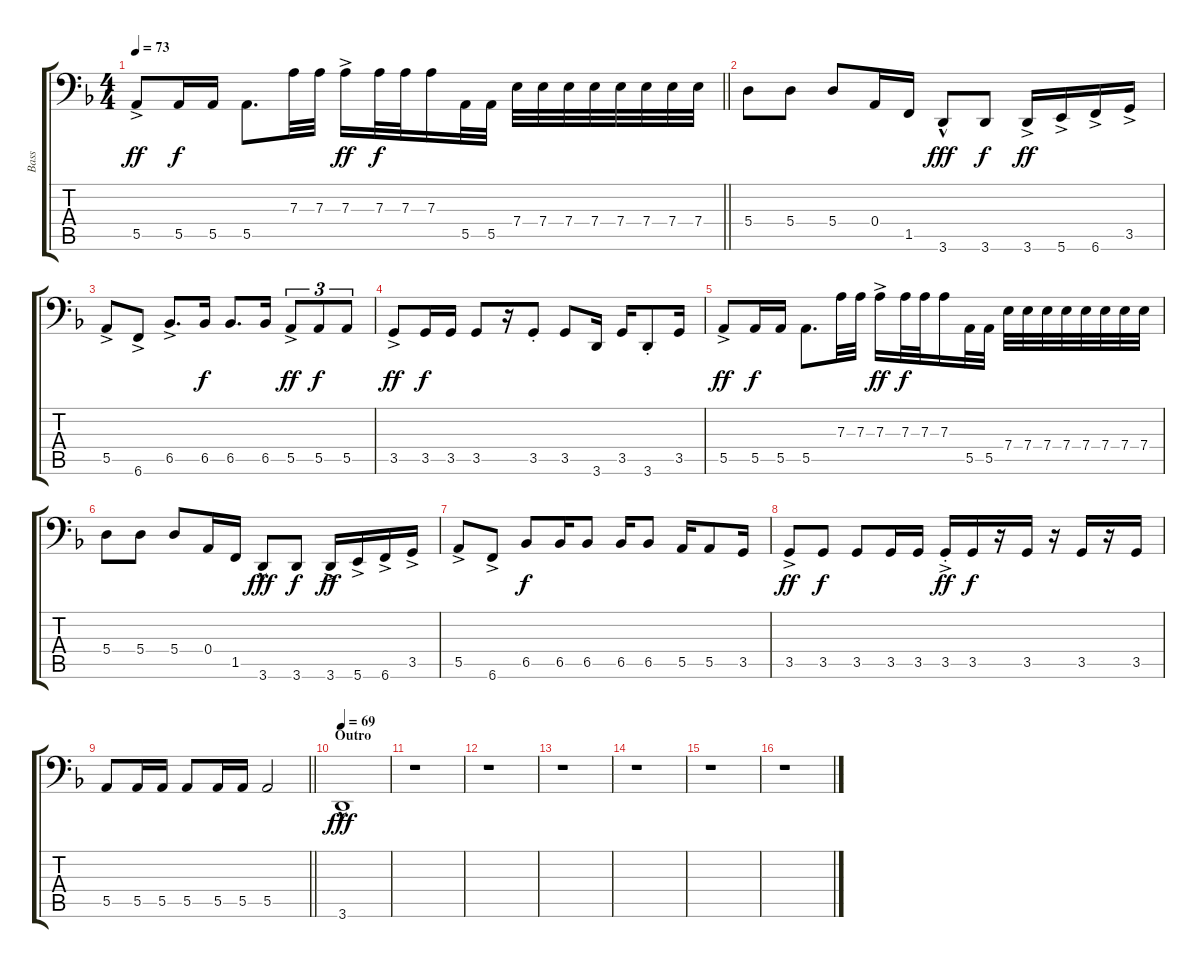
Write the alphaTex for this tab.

\track ("Bass" "Bass") {instrument slapbass2}
\staff {score tabs}
\tuning (B2 G2 D2 A1 E1 B0) {hide}
\ts (4 4)
\tempo 73
\clef f4
\barLineRight lightlight
\ks f
5.5{ac}.8{dy ff} 5.5.16{dy f} 5.5.16 5.5.8{d} 7.3.32 7.3.32 7.3{ac}.16{dy ff} 7.3.32{dy f} 7.3.32 7.3.16 5.5.32 5.5.32 7.4.32 7.4.32 7.4.32 7.4.32 7.4.32 7.4.32 7.4.32 7.4.32 |
5.4.8 5.4.8 5.4.8 0.4.16 1.5.16 3.6{hac}.8{dy fff} 3.6.8{dy f} 3.6{ac}.16{dy ff} 5.6{ac}.16 6.6{ac}.16 3.5{ac}.16 |
5.5{ac}.8 6.6{ac}.8 6.5{ac}.8{d} 6.5.16{dy f} 6.5.8{d} 6.5.16 5.5{ac}.8{tu (3 2) dy ff} 5.5.8{tu (3 2) dy f} 5.5.8{tu (3 2)} |
3.5{ac}.8{dy ff} 3.5.16{dy f} 3.5.16 3.5.8 r.16 3.5{st}.8 3.5.8 3.6.16 3.5.16 3.6{st}.8 3.5.16 |
5.5{ac}.8{dy ff} 5.5.16{dy f} 5.5.16 5.5.8{d} 7.3.32 7.3.32 7.3{ac}.16{dy ff} 7.3.32{dy f} 7.3.32 7.3.16 5.5.32 5.5.32 7.4.32 7.4.32 7.4.32 7.4.32 7.4.32 7.4.32 7.4.32 7.4.32 |
5.4.8 5.4.8 5.4.8 0.4.16 1.5.16 3.6{hac}.8{dy fff} 3.6.8{dy f} 3.6{ac}.16{dy ff} 5.6{ac}.16 6.6{ac}.16 3.5{ac}.16 |
5.5{ac}.8 6.6{ac}.8 6.5.8{dy f} 6.5.16 6.5.8 6.5.16 6.5.8 5.5.16 5.5.8 3.5.16 |
3.5{ac}.8{dy ff} 3.5.8{dy f} 3.5.8 3.5.16 3.5.16 3.5{ac st}.16{dy ff} 3.5.16{dy f} r.16 3.5.16 r.16 3.5.16 r.16 3.5.16 |
\barLineRight lightlight
5.5.8 5.5.16 5.5.16 5.5.8 5.5.16 5.5.16 5.5.2 |
\section ("" "Outro")
\tempo 69
3.6{hac}.1{dy fff} |
r.1 |
r.1 |
r.1 |
r.1 |
r.1 |
r.1
